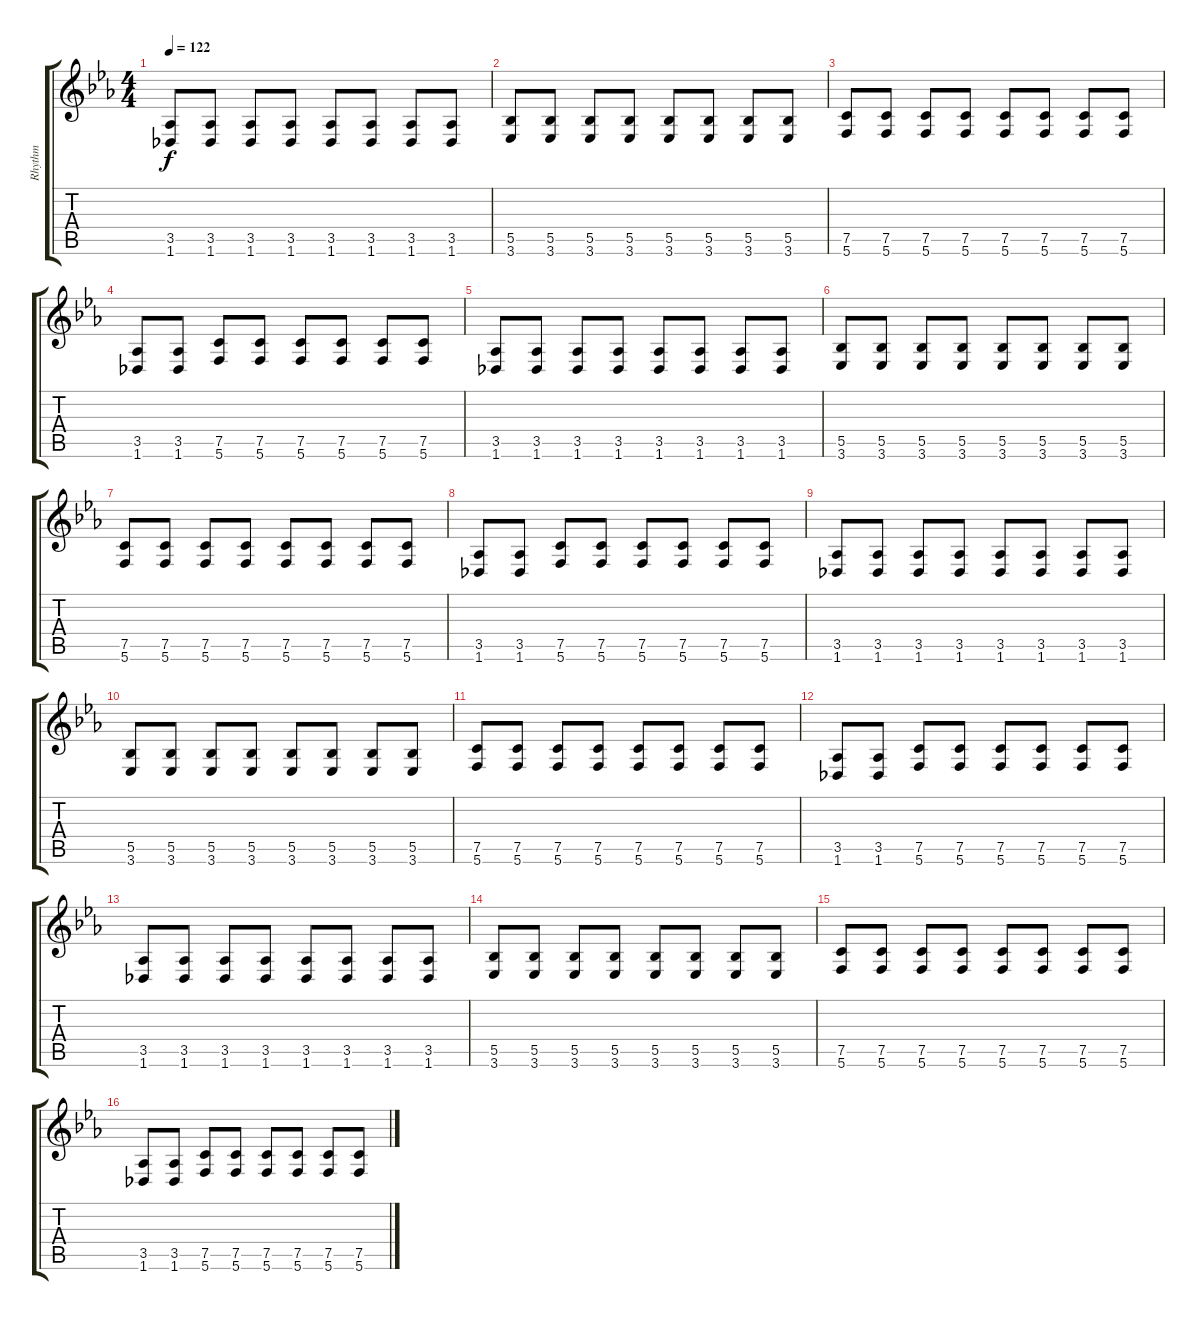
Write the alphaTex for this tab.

\track ("Rhythm" "Rhythm") {instrument distortionguitar}
\staff {score tabs}
\tuning (C4 G3 Eb3 Bb2 F2 C2) {hide}
\ts (4 4)
\tempo 122
\clef g2
\ks eb
(3.5 1.6).8{dy f} (3.5 1.6).8 (3.5 1.6).8 (3.5 1.6).8 (3.5 1.6).8 (3.5 1.6).8 (3.5 1.6).8 (3.5 1.6).8 |
(5.5 3.6).8 (5.5 3.6).8 (5.5 3.6).8 (5.5 3.6).8 (5.5 3.6).8 (5.5 3.6).8 (5.5 3.6).8 (5.5 3.6).8 |
(7.5 5.6).8{volume 14} (7.5 5.6).8 (7.5 5.6).8 (7.5 5.6).8 (7.5 5.6).8 (7.5 5.6).8 (7.5 5.6).8 (7.5 5.6).8 |
(3.5 1.6).8 (3.5 1.6).8 (7.5 5.6).8 (7.5 5.6).8 (7.5 5.6).8 (7.5 5.6).8 (7.5 5.6).8 (7.5 5.6).8 |
(3.5 1.6).8 (3.5 1.6).8 (3.5 1.6).8 (3.5 1.6).8 (3.5 1.6).8 (3.5 1.6).8 (3.5 1.6).8 (3.5 1.6).8 |
(5.5 3.6).8 (5.5 3.6).8 (5.5 3.6).8 (5.5 3.6).8 (5.5 3.6).8 (5.5 3.6).8 (5.5 3.6).8 (5.5 3.6).8 |
(7.5 5.6).8{volume 14} (7.5 5.6).8 (7.5 5.6).8 (7.5 5.6).8 (7.5 5.6).8 (7.5 5.6).8 (7.5 5.6).8 (7.5 5.6).8 |
(3.5 1.6).8 (3.5 1.6).8 (7.5 5.6).8 (7.5 5.6).8 (7.5 5.6).8 (7.5 5.6).8 (7.5 5.6).8 (7.5 5.6).8 |
(3.5 1.6).8 (3.5 1.6).8 (3.5 1.6).8 (3.5 1.6).8 (3.5 1.6).8 (3.5 1.6).8 (3.5 1.6).8 (3.5 1.6).8 |
(5.5 3.6).8 (5.5 3.6).8 (5.5 3.6).8 (5.5 3.6).8 (5.5 3.6).8 (5.5 3.6).8 (5.5 3.6).8 (5.5 3.6).8 |
(7.5 5.6).8{volume 14} (7.5 5.6).8 (7.5 5.6).8 (7.5 5.6).8 (7.5 5.6).8 (7.5 5.6).8 (7.5 5.6).8 (7.5 5.6).8 |
(3.5 1.6).8 (3.5 1.6).8 (7.5 5.6).8 (7.5 5.6).8 (7.5 5.6).8 (7.5 5.6).8 (7.5 5.6).8 (7.5 5.6).8 |
(3.5 1.6).8 (3.5 1.6).8 (3.5 1.6).8 (3.5 1.6).8 (3.5 1.6).8 (3.5 1.6).8 (3.5 1.6).8 (3.5 1.6).8 |
(5.5 3.6).8 (5.5 3.6).8 (5.5 3.6).8 (5.5 3.6).8 (5.5 3.6).8 (5.5 3.6).8 (5.5 3.6).8 (5.5 3.6).8 |
(7.5 5.6).8{volume 14} (7.5 5.6).8 (7.5 5.6).8 (7.5 5.6).8 (7.5 5.6).8 (7.5 5.6).8 (7.5 5.6).8 (7.5 5.6).8 |
(3.5 1.6).8 (3.5 1.6).8 (7.5 5.6).8 (7.5 5.6).8 (7.5 5.6).8 (7.5 5.6).8 (7.5 5.6).8 (7.5 5.6).8
